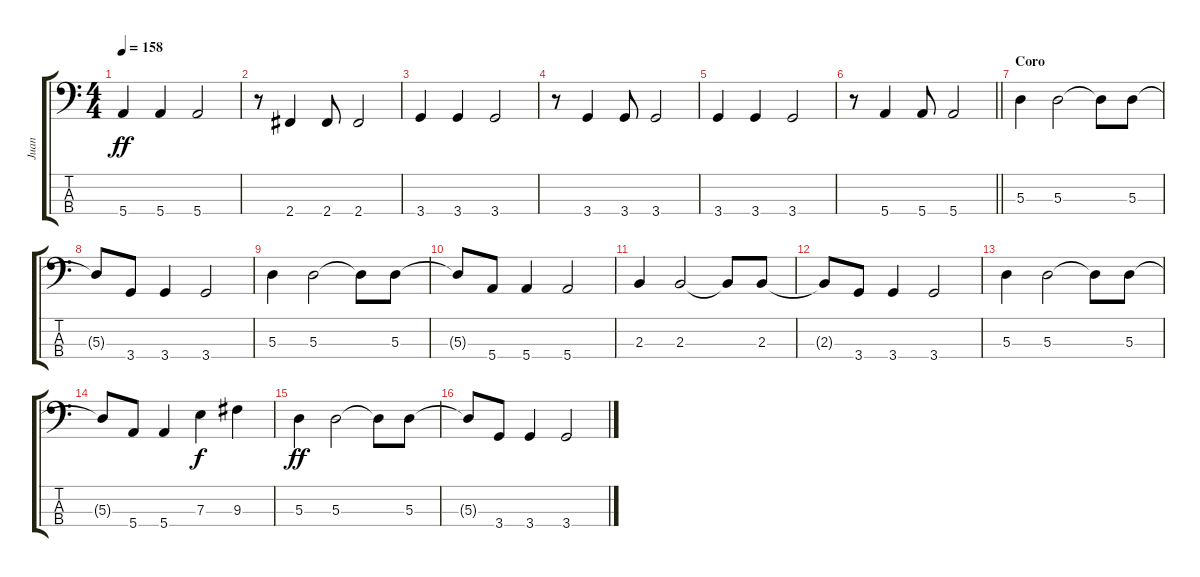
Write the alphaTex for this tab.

\track ("Juan" "Juan") {instrument electricbassfinger}
\staff {score tabs}
\tuning (G2 D2 A1 E1) {hide}
\ts (4 4)
\tempo 158
\clef f4
\ks c
5.4.4{dy ff} 5.4.4 5.4.2 |
r.8 2.4.4 2.4.8 2.4.2 |
3.4.4 3.4.4 3.4.2 |
r.8 3.4.4 3.4.8 3.4.2 |
3.4.4 3.4.4 3.4.2 |
\barLineRight lightlight
r.8 5.4.4 5.4.8 5.4.2 |
\section ("" "Coro")
5.3.4 5.3.2 5.3{t}.8 5.3.8 |
5.3{t}.8 3.4.8 3.4.4 3.4.2 |
5.3.4 5.3.2 5.3{t}.8 5.3.8 |
5.3{t}.8 5.4.8 5.4.4 5.4.2 |
2.3.4 2.3.2 2.3{t}.8 2.3.8 |
2.3{t}.8 3.4.8 3.4.4 3.4.2 |
5.3.4 5.3.2 5.3{t}.8 5.3.8 |
5.3{t}.8 5.4.8 5.4.4 7.3.4{dy f} 9.3.4 |
5.3.4{dy ff} 5.3.2 5.3{t}.8 5.3.8 |
5.3{t}.8 3.4.8 3.4.4 3.4.2
